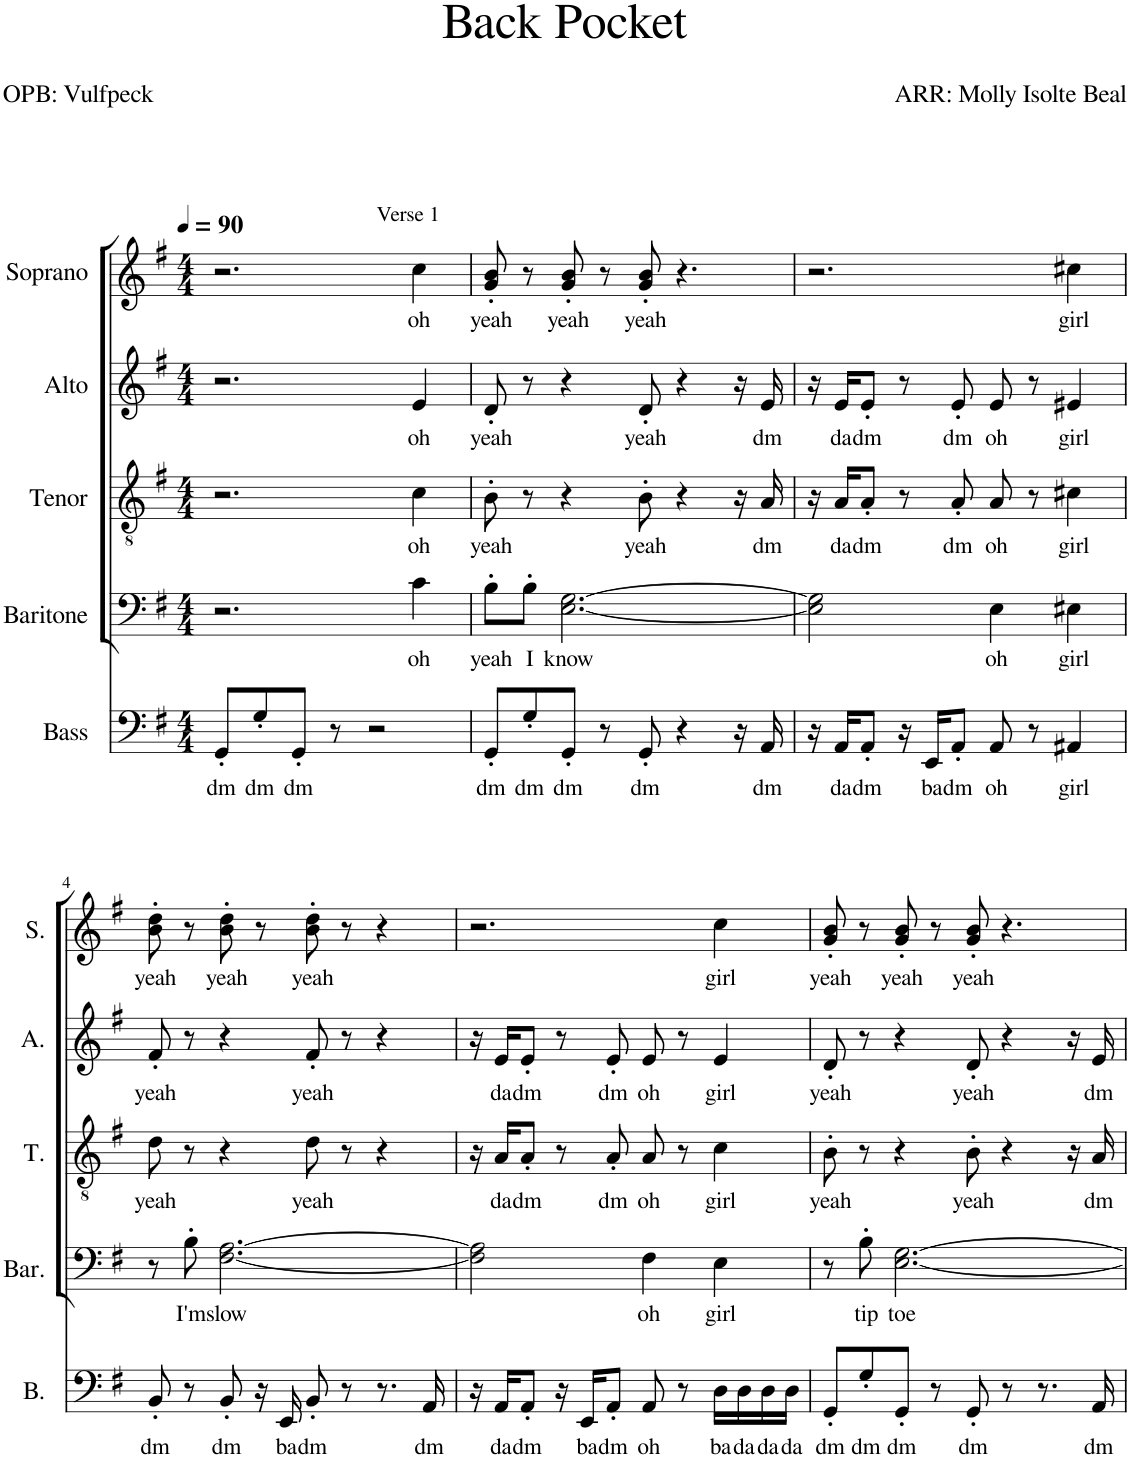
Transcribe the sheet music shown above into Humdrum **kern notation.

**kern	**text	**kern	**text	**kern	**text	**kern	**text	**kern	**text
*part5	*part5	*part4	*part4	*part3	*part3	*part2	*part2	*part1	*part1
*staff5	*staff5	*staff4	*staff4	*staff3	*staff3	*staff2	*staff2	*staff1	*staff1
*I"Bass	*	*I"Baritone	*	*I"Tenor	*	*I"Alto	*	*I"Soprano	*
*I'B.	*	*I'Bar.	*	*I'T.	*	*I'A.	*	*I'S.	*
*clefF4	*	*clefF4	*	*clefGv2	*	*clefG2	*	*clefG2	*
*k[f#]	*	*k[f#]	*	*k[f#]	*	*k[f#]	*	*k[f#]	*
*M4/4	*	*M4/4	*	*M4/4	*	*M4/4	*	*M4/4	*
*MM90	*	*MM90	*	*MM90	*	*MM90	*	*MM90	*
=1	=1	=1	=1	=1	=1	=1	=1	=1	=1
!	!	!	!	!	!	!	!	!LO:TX:a:t=Verse 1	!
!	!LO:LY:b	!	!	!	!	!	!	!	!
8GG'/L	dm	2.r	.	2.r	.	2.r	.	2.r	.
!	!LO:LY:b	!	!	!	!	!	!	!	!
8G'/	dm	.	.	.	.	.	.	.	.
!	!LO:LY:b	!	!	!	!	!	!	!	!
8GG'/J	dm	.	.	.	.	.	.	.	.
8r	.	.	.	.	.	.	.	.	.
2r	.	.	.	.	.	.	.	.	.
!	!	!	!LO:LY:b	!	!LO:LY:b	!	!LO:LY:b	!	!LO:LY:b
.	.	4c\	oh	4c\	oh	4e/	oh	4cc\	oh
=2	=2	=2	=2	=2	=2	=2	=2	=2	=2
!	!LO:LY:b	!	!LO:LY:b	!	!LO:LY:b	!	!LO:LY:b	!	!LO:LY:b
8GG'/L	dm	8B'\L	yeah	8B'\	yeah	8d'/	yeah	8g/' 8b/'	yeah
!	!LO:LY:b	!	!LO:LY:b	!	!	!	!	!	!
8G'/	dm	8B'\J	I	8r	.	8r	.	8r	.
!	!LO:LY:b	!	!LO:LY:b	!	!	!	!	!	!LO:LY:b
8GG'/J	dm	[2.E\ [2.G\	know	4r	.	4r	.	8g/' 8b/'	yeah
8r	.	.	.	.	.	.	.	8r	.
!	!LO:LY:b	!	!	!	!LO:LY:b	!	!LO:LY:b	!	!LO:LY:b
8GG'/	dm	.	.	8B'\	yeah	8d'/	yeah	8g/' 8b/'	yeah
4r	.	.	.	4r	.	4r	.	4.r	.
16r	.	.	.	16r	.	16r	.	.	.
!	!LO:LY:b	!	!	!	!LO:LY:b	!	!LO:LY:b	!	!
16AA/	dm	.	.	16A/	dm	16e/	dm	.	.
=3	=3	=3	=3	=3	=3	=3	=3	=3	=3
16r	.	2E\] 2G\]	.	16r	.	16r	.	2.r	.
!	!LO:LY:b	!	!	!	!LO:LY:b	!	!LO:LY:b	!	!
16AA/KL	da	.	.	16A/KL	da	16e/KL	da	.	.
!	!LO:LY:b	!	!	!	!LO:LY:b	!	!LO:LY:b	!	!
8AA'/J	dm	.	.	8A'/J	dm	8e'/J	dm	.	.
16r	.	.	.	8r	.	8r	.	.	.
!	!LO:LY:b	!	!	!	!	!	!	!	!
16EE/KL	ba	.	.	.	.	.	.	.	.
!	!LO:LY:b	!	!	!	!LO:LY:b	!	!LO:LY:b	!	!
8AA'/J	dm	.	.	8A'/	dm	8e'/	dm	.	.
!	!LO:LY:b	!	!LO:LY:b	!	!LO:LY:b	!	!LO:LY:b	!	!
8AA/	oh	4E\	oh	8A/	oh	8e/	oh	.	.
8r	.	.	.	8r	.	8r	.	.	.
!	!LO:LY:b	!	!LO:LY:b	!	!LO:LY:b	!	!LO:LY:b	!	!LO:LY:b
4AA#X/	girl	4E#X\	girl	4c#X\	girl	4e#X/	girl	4cc#X\	girl
!!LO:LB:g=z
=4	=4	=4	=4	=4	=4	=4	=4	=4	=4
!	!LO:LY:b	!	!	!	!LO:LY:b	!	!LO:LY:b	!	!LO:LY:b
8BB'/	dm	8r	.	8d\	yeah	8f#'/	yeah	8b\' 8dd\'	yeah
!	!	!	!LO:LY:b	!	!	!	!	!	!
8r	.	8B'\	I'm	8r	.	8r	.	8r	.
!	!LO:LY:b	!	!LO:LY:b	!	!	!	!	!	!LO:LY:b
8BB'/	dm	[2.F#\ [2.A\	slow	4r	.	4r	.	8b\' 8dd\'	yeah
16r	.	.	.	.	.	.	.	8r	.
!	!LO:LY:b	!	!	!	!	!	!	!	!
16EE/	ba	.	.	.	.	.	.	.	.
!	!LO:LY:b	!	!	!	!LO:LY:b	!	!LO:LY:b	!	!LO:LY:b
8BB'/	dm	.	.	8d\	yeah	8f#'/	yeah	8b\' 8dd\'	yeah
8r	.	.	.	8r	.	8r	.	8r	.
8.r	.	.	.	4r	.	4r	.	4r	.
!	!LO:LY:b	!	!	!	!	!	!	!	!
16AA/	dm	.	.	.	.	.	.	.	.
=5	=5	=5	=5	=5	=5	=5	=5	=5	=5
16r	.	2F#\] 2A\]	.	16r	.	16r	.	2.r	.
!	!LO:LY:b	!	!	!	!LO:LY:b	!	!LO:LY:b	!	!
16AA/KL	da	.	.	16A/KL	da	16e/KL	da	.	.
!	!LO:LY:b	!	!	!	!LO:LY:b	!	!LO:LY:b	!	!
8AA'/J	dm	.	.	8A'/J	dm	8e'/J	dm	.	.
16r	.	.	.	8r	.	8r	.	.	.
!	!LO:LY:b	!	!	!	!	!	!	!	!
16EE/KL	ba	.	.	.	.	.	.	.	.
!	!LO:LY:b	!	!	!	!LO:LY:b	!	!LO:LY:b	!	!
8AA'/J	dm	.	.	8A'/	dm	8e'/	dm	.	.
!	!LO:LY:b	!	!LO:LY:b	!	!LO:LY:b	!	!LO:LY:b	!	!
8AA/	oh	4F#\	oh	8A/	oh	8e/	oh	.	.
8r	.	.	.	8r	.	8r	.	.	.
!	!LO:LY:b	!	!LO:LY:b	!	!LO:LY:b	!	!LO:LY:b	!	!LO:LY:b
16D\LL	ba	4E\	girl	4c\	girl	4e/	girl	4cc\	girl
!	!LO:LY:b	!	!	!	!	!	!	!	!
16D\	da	.	.	.	.	.	.	.	.
!	!LO:LY:b	!	!	!	!	!	!	!	!
16D\	da	.	.	.	.	.	.	.	.
!	!LO:LY:b	!	!	!	!	!	!	!	!
16D\JJ	da	.	.	.	.	.	.	.	.
=6	=6	=6	=6	=6	=6	=6	=6	=6	=6
!	!LO:LY:b	!	!	!	!LO:LY:b	!	!LO:LY:b	!	!LO:LY:b
8GG'/L	dm	8r	.	8B'\	yeah	8d'/	yeah	8g/' 8b/'	yeah
!	!LO:LY:b	!	!LO:LY:b	!	!	!	!	!	!
8G'/	dm	8B'\	tip	8r	.	8r	.	8r	.
!	!LO:LY:b	!	!LO:LY:b	!	!	!	!	!	!LO:LY:b
8GG'/J	dm	[2.E\ [2.G\	toe	4r	.	4r	.	8g/' 8b/'	yeah
8r	.	.	.	.	.	.	.	8r	.
!	!LO:LY:b	!	!	!	!LO:LY:b	!	!LO:LY:b	!	!LO:LY:b
8GG'/	dm	.	.	8B'\	yeah	8d'/	yeah	8g/' 8b/'	yeah
8r	.	.	.	4r	.	4r	.	4.r	.
8.r	.	.	.	.	.	.	.	.	.
.	.	.	.	16r	.	16r	.	.	.
!	!LO:LY:b	!	!	!	!LO:LY:b	!	!LO:LY:b	!	!
16AA/	dm	.	.	16A/	dm	16e/	dm	.	.
=	=	=	=	=	=	=	=	=	=
*-	*-	*-	*-	*-	*-	*-	*-	*-	*-
